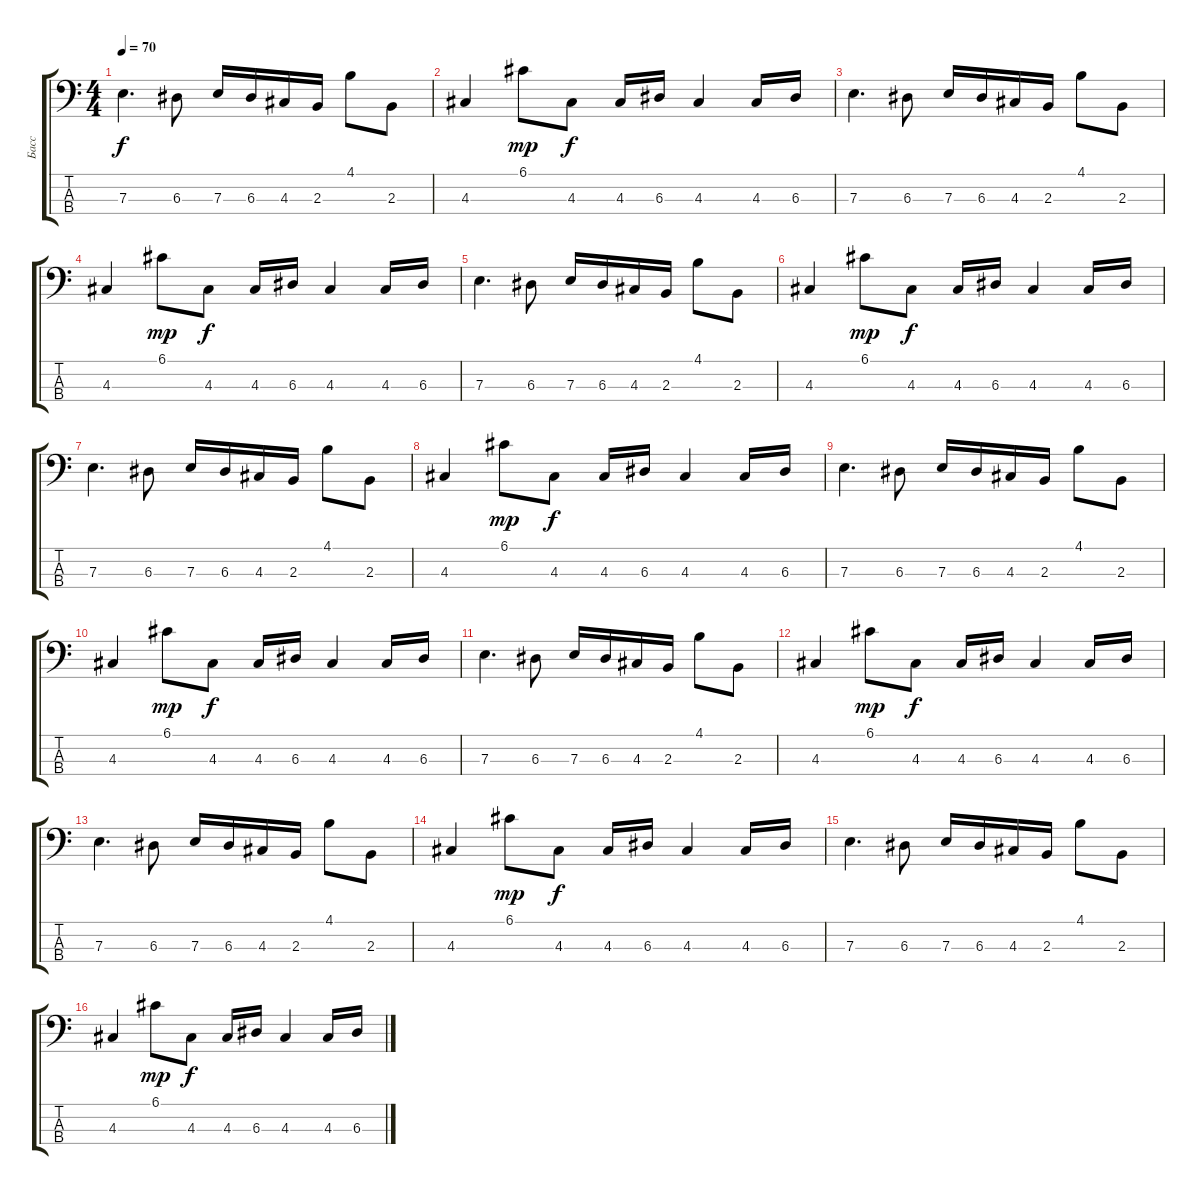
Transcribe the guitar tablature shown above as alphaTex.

\track ("Басс" "Басс") {instrument electricbassfinger}
\staff {score tabs}
\tuning (G2 D2 A1 E1) {hide}
\ts (4 4)
\tempo 70
\clef f4
\ks c
7.3.4{d dy f} 6.3.8 7.3.16 6.3.16 4.3.16 2.3.16 4.1.8 2.3.8 |
4.3.4 6.1.8{dy mp} 4.3.8{dy f} 4.3.16 6.3.16 4.3.4 4.3.16 6.3.16 |
7.3.4{d} 6.3.8 7.3.16 6.3.16 4.3.16 2.3.16 4.1.8 2.3.8 |
4.3.4 6.1.8{dy mp} 4.3.8{dy f} 4.3.16 6.3.16 4.3.4 4.3.16 6.3.16 |
7.3.4{d} 6.3.8 7.3.16 6.3.16 4.3.16 2.3.16 4.1.8 2.3.8 |
4.3.4 6.1.8{dy mp} 4.3.8{dy f} 4.3.16 6.3.16 4.3.4 4.3.16 6.3.16 |
7.3.4{d} 6.3.8 7.3.16 6.3.16 4.3.16 2.3.16 4.1.8 2.3.8 |
4.3.4 6.1.8{dy mp} 4.3.8{dy f} 4.3.16 6.3.16 4.3.4 4.3.16 6.3.16 |
7.3.4{d} 6.3.8 7.3.16 6.3.16 4.3.16 2.3.16 4.1.8 2.3.8 |
4.3.4 6.1.8{dy mp} 4.3.8{dy f} 4.3.16 6.3.16 4.3.4 4.3.16 6.3.16 |
7.3.4{d} 6.3.8 7.3.16 6.3.16 4.3.16 2.3.16 4.1.8 2.3.8 |
4.3.4 6.1.8{dy mp} 4.3.8{dy f} 4.3.16 6.3.16 4.3.4 4.3.16 6.3.16 |
7.3.4{d} 6.3.8 7.3.16 6.3.16 4.3.16 2.3.16 4.1.8 2.3.8 |
4.3.4 6.1.8{dy mp} 4.3.8{dy f} 4.3.16 6.3.16 4.3.4 4.3.16 6.3.16 |
7.3.4{d} 6.3.8 7.3.16 6.3.16 4.3.16 2.3.16 4.1.8 2.3.8 |
4.3.4 6.1.8{dy mp} 4.3.8{dy f} 4.3.16 6.3.16 4.3.4 4.3.16 6.3.16
